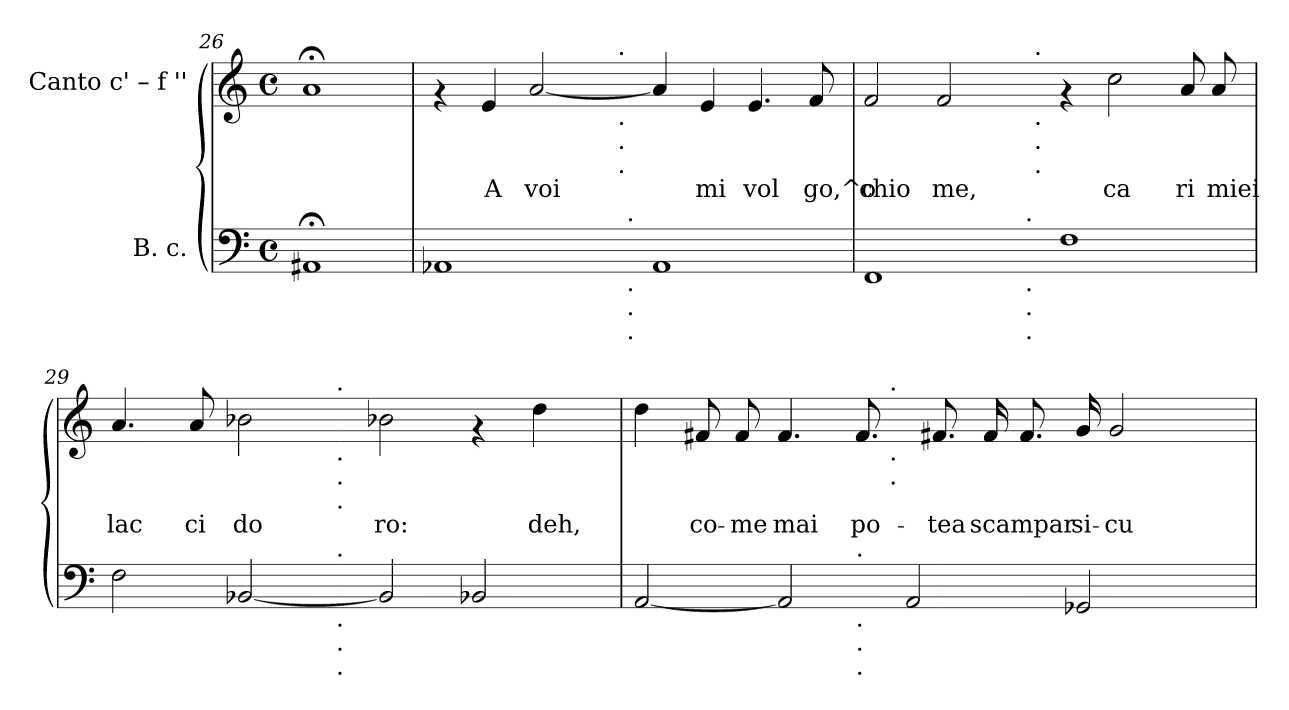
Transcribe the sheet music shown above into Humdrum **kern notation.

**kern	**kern	**text
*part2	*part1	*part1
*staff2	*staff1	*staff1
*I"B. c.	*I"Canto  c' – f ''	*
!!LO:LB:g=z
*clefF4	*clefG2	*
*k[]	*k[]	*
*C:	*C:	*
*M4/4	*M4/4	*
*met(c)	*met(c)	*
=26	=26	=26
!	!	!LO:LY:b:cj
1AA#;<	1a;<	.
=27	=27	=27
*^	*^	*
1AA-	2ryy	4rf	2ryy	.
!	!	!	!	!LO:LY:b:cj
.	.	4e/	.	A
!	!	!	!	!LO:LY:b:cj
.	4ryy	[<2a/	4ryy	voi
.	8ryy	.	8ryy	.
.	32ryy	.	64ryy	.
!	!	!	!LO:TX:a:t=.	!
!	!	!	!LO:TX:b:t=.	!
!	!	!	!LO:TX:b:t=.	!
!	!	!	!LO:TX:b:t=.	!
.	.	.	1ryy	.
!	!LO:TX:a:t=.	!	!	!
!	!LO:TX:b:t=.	!	!	!
!	!LO:TX:b:t=.	!	!	!
!	!LO:TX:b:t=.	!	!	!
.	1ryy	.	.	.
!	!	!	!	!LO:LY:b:cj
1AA-	.	4a/]	.	.
!	!	!	!	!LO:LY:b:cj
.	.	4e/	.	mi
!	!	!	!	!LO:LY:b:cj
.	.	4.e/	.	vol
!	!	!	!	!LO:LY:b:cj
.	.	8f/	.	go,^o
.	.	.	16..ryy	.
.	16.ryy	.	.	.
=28	=28	=28	=28	=28
!	!	!	!	!LO:LY:b:cj
1FF	2ryy	2f/	2ryy	chio
!	!	!	!	!LO:LY:b:cj
.	4ryy	2f/	4ryy	me,
.	8ryy	.	8ryy	.
.	64ryy	.	32ryy	.
!	!LO:TX:a:t=.	!	!	!
!	!LO:TX:b:t=.	!	!	!
!	!LO:TX:b:t=.	!	!	!
!	!LO:TX:b:t=.	!	!	!
.	1ryy	.	.	.
!	!	!	!LO:TX:a:t=.	!
!	!	!	!LO:TX:b:t=.	!
!	!	!	!LO:TX:b:t=.	!
!	!	!	!LO:TX:b:t=.	!
.	.	.	1ryy	.
1F	.	4rf	.	.
!	!	!	!	!LO:LY:b:cj
.	.	2cc\	.	ca
!	!	!	!	!LO:LY:b:cj
.	.	8a/	.	ri
!	!	!	!	!LO:LY:b:cj
.	.	8a/	.	miei
.	16..ryy	.	.	.
.	.	.	16.ryy	.
=29	=29	=29	=29	=29
!	!	!	!	!LO:LY:b:cj
2F\	2ryy	4.a/	2ryy	lac
!	!	!	!	!LO:LY:b:cj
.	.	8a/	.	ci
!	!	!	!	!LO:LY:b:cj
[<2BB-X/	4ryy	2b-X\	4ryy	do
.	16..ryy	.	16..ryy	.
!	!	!	!LO:TX:a:t=.	!
!	!	!	!LO:TX:b:t=.	!
!	!	!	!LO:TX:b:t=.	!
!	!	!	!LO:TX:b:t=.	!
!	!LO:TX:a:t=.	!	!	!
!	!LO:TX:b:t=.	!	!	!
!	!LO:TX:b:t=.	!	!	!
!	!LO:TX:b:t=.	!	!	!
.	1ryy	.	1ryy	.
!	!	!	!	!LO:LY:b:cj
2BB-/]	.	2b-X\	.	ro:
2BB-X/	.	4rf	.	.
!	!	!	!	!LO:LY:b:cj
.	.	4dd\	.	deh,
.	8ryy	.	8ryy	.
.	64ryy	.	64ryy	.
!!LO:LB:g=z	!!
=30	=30	=30	=30	=30
!	!	!	!	!LO:LY:b:cj
[<2AA/	2..ryy	4dd\	2ryy	.
!	!	!	!	!LO:LY:b:cj
.	.	8f#X/	.	co-
!	!	!	!	!LO:LY:b:cj
.	.	8f#/	.	-me
!	!	!	!	!LO:LY:b:cj
2AA/]	.	4.f#/	4...ryy	mai
!	!LO:TX:a:t=.	!	!	!
!	!LO:TX:b:t=.	!	!	!
!	!LO:TX:b:t=.	!	!	!
!	!LO:TX:b:t=.	!	!	!
!	!	!	!	!LO:LY:b:cj
.	1ryy	8.f#/	.	po-
!	!	!	!LO:TX:a:t=.	!
!	!	!	!LO:TX:b:t=.	!
!	!	!	!LO:TX:b:t=.	!
.	.	.	1ryy	.
2AA/	.	.	.	.
!	!	!	!	!LO:LY:b:cj
.	.	8.f#X/	.	-tea
!	!	!	!	!LO:LY:b:cj
.	.	16f#/	.	scampar
!	!	!	!	!LO:LY:b:cj
.	.	8.f#/	.	.
!	!	!	!	!LO:LY:b:cj
2GG-/	.	16g/	.	si-
!	!	!	!	!LO:LY:b:cj
.	.	2g/	.	-cu-
.	8.ryy	.	.	.
.	.	.	16.ryy	.
16ryy	.	.	.	.
*v	*v	*	*	*
*	*v	*v	*
=	=	=
*-	*-	*-
